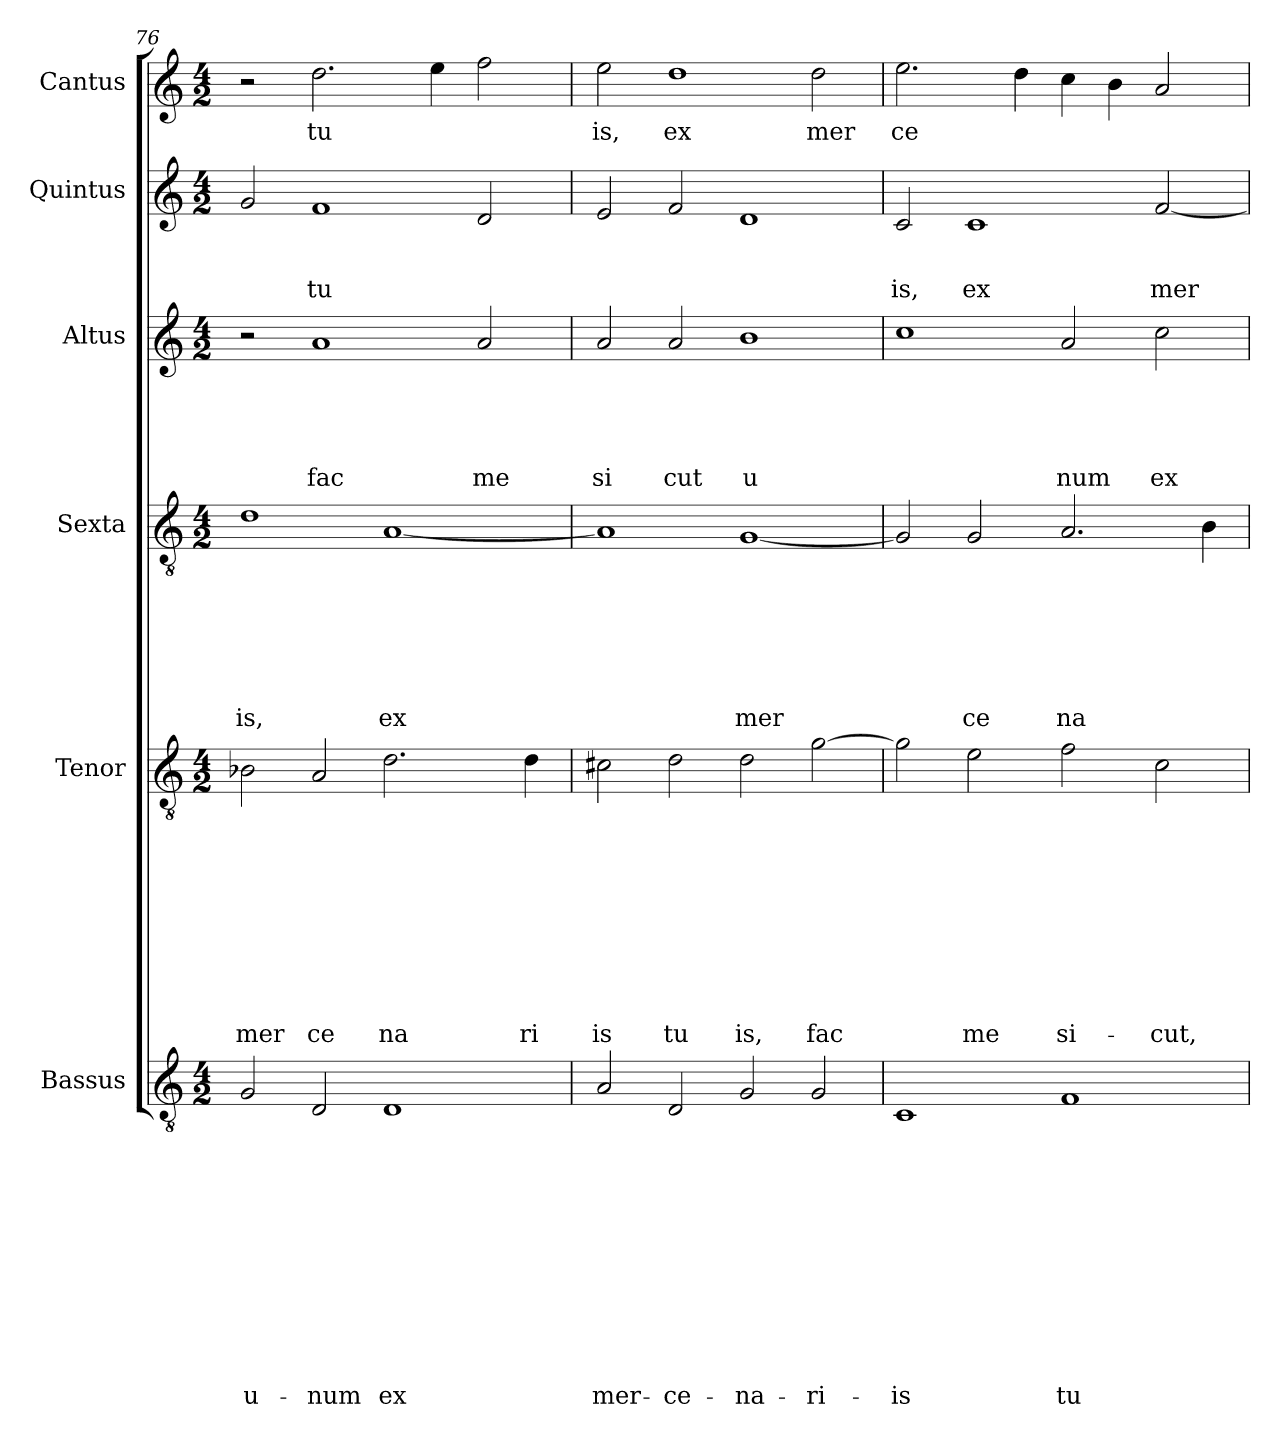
**kern	**text	**text	**text	**text	**text	**text	**text	**text	**text	**text	**text	**text	**kern	**text	**text	**text	**text	**text	**text	**text	**text	**text	**text	**kern	**text	**text	**text	**text	**text	**text	**text	**kern	**text	**text	**text	**text	**text	**kern	**text	**text	**text	**kern	**text
*part6	*part6	*part6	*part6	*part6	*part6	*part6	*part6	*part6	*part6	*part6	*part6	*part6	*part5	*part5	*part5	*part5	*part5	*part5	*part5	*part5	*part5	*part5	*part5	*part4	*part4	*part4	*part4	*part4	*part4	*part4	*part4	*part3	*part3	*part3	*part3	*part3	*part3	*part2	*part2	*part2	*part2	*part1	*part1
*staff6	*staff6	*staff6	*staff6	*staff6	*staff6	*staff6	*staff6	*staff6	*staff6	*staff6	*staff6	*staff6	*staff5	*staff5	*staff5	*staff5	*staff5	*staff5	*staff5	*staff5	*staff5	*staff5	*staff5	*staff4	*staff4	*staff4	*staff4	*staff4	*staff4	*staff4	*staff4	*staff3	*staff3	*staff3	*staff3	*staff3	*staff3	*staff2	*staff2	*staff2	*staff2	*staff1	*staff1
*I"Bassus	*	*	*	*	*	*	*	*	*	*	*	*	*I"Tenor	*	*	*	*	*	*	*	*	*	*	*I"Sexta	*	*	*	*	*	*	*	*I"Altus	*	*	*	*	*	*I"Quintus	*	*	*	*I"Cantus	*
*I'Bassus	*	*	*	*	*	*	*	*	*	*	*	*	*I'Tenor	*	*	*	*	*	*	*	*	*	*	*	*	*	*	*	*	*	*	*I'Altus	*	*	*	*	*	*I'Quintus	*	*	*	*I'Cantus	*
*clefGv2	*	*	*	*	*	*	*	*	*	*	*	*	*clefGv2	*	*	*	*	*	*	*	*	*	*	*clefGv2	*	*	*	*	*	*	*	*clefG2	*	*	*	*	*	*clefG2	*	*	*	*clefG2	*
*k[]	*	*	*	*	*	*	*	*	*	*	*	*	*k[]	*	*	*	*	*	*	*	*	*	*	*k[]	*	*	*	*	*	*	*	*k[]	*	*	*	*	*	*k[]	*	*	*	*k[]	*
*C:	*	*	*	*	*	*	*	*	*	*	*	*	*C:	*	*	*	*	*	*	*	*	*	*	*C:	*	*	*	*	*	*	*	*C:	*	*	*	*	*	*C:	*	*	*	*C:	*
*M4/2	*	*	*	*	*	*	*	*	*	*	*	*	*M4/2	*	*	*	*	*	*	*	*	*	*	*M4/2	*	*	*	*	*	*	*	*M4/2	*	*	*	*	*	*M4/2	*	*	*	*M4/2	*
=76	=76	=76	=76	=76	=76	=76	=76	=76	=76	=76	=76	=76	=76	=76	=76	=76	=76	=76	=76	=76	=76	=76	=76	=76	=76	=76	=76	=76	=76	=76	=76	=76	=76	=76	=76	=76	=76	=76	=76	=76	=76	=76	=76
!	!	!	!	!	!	!	!	!	!	!	!	!LO:LY:b	!	!	!	!	!	!	!	!	!	!	!LO:LY:b	!	!	!	!	!	!	!	!LO:LY:b	!	!	!	!	!	!	!	!	!	!	!	!
2G/	.	.	.	.	.	.	.	.	.	.	.	u-	2B-X\	.	.	.	.	.	.	.	.	.	mer	1d	.	.	.	.	.	.	is,	2r	.	.	.	.	.	2g/	.	.	.	2r	.
!	!	!	!	!	!	!	!	!	!	!	!	!LO:LY:b	!	!	!	!	!	!	!	!	!	!	!LO:LY:b	!	!	!	!	!	!	!	!	!	!	!	!	!	!LO:LY:b	!	!	!	!LO:LY:b	!	!LO:LY:b
2D/	.	.	.	.	.	.	.	.	.	.	.	-num	2A/	.	.	.	.	.	.	.	.	.	ce	.	.	.	.	.	.	.	.	1a	.	.	.	.	fac	1f	.	.	tu	2.dd\	tu
!	!	!	!	!	!	!	!	!	!	!	!	!LO:LY:b	!	!	!	!	!	!	!	!	!	!	!LO:LY:b	!	!	!	!	!	!	!	!LO:LY:b	!	!	!	!	!	!	!	!	!	!	!	!
1D	.	.	.	.	.	.	.	.	.	.	.	ex	2.d\	.	.	.	.	.	.	.	.	.	na	[<1A	.	.	.	.	.	.	ex	.	.	.	.	.	.	.	.	.	.	.	.
.	.	.	.	.	.	.	.	.	.	.	.	.	.	.	.	.	.	.	.	.	.	.	.	.	.	.	.	.	.	.	.	.	.	.	.	.	.	.	.	.	.	4ee\	.
!	!	!	!	!	!	!	!	!	!	!	!	!	!	!	!	!	!	!	!	!	!	!	!	!	!	!	!	!	!	!	!	!	!	!	!	!	!LO:LY:b	!	!	!	!	!	!
.	.	.	.	.	.	.	.	.	.	.	.	.	.	.	.	.	.	.	.	.	.	.	.	.	.	.	.	.	.	.	.	2a/	.	.	.	.	me	2d/	.	.	.	2ff\	.
!	!	!	!	!	!	!	!	!	!	!	!	!	!	!	!	!	!	!	!	!	!	!	!LO:LY:b	!	!	!	!	!	!	!	!	!	!	!	!	!	!	!	!	!	!	!	!
.	.	.	.	.	.	.	.	.	.	.	.	.	4d\	.	.	.	.	.	.	.	.	.	ri	.	.	.	.	.	.	.	.	.	.	.	.	.	.	.	.	.	.	.	.
=77	=77	=77	=77	=77	=77	=77	=77	=77	=77	=77	=77	=77	=77	=77	=77	=77	=77	=77	=77	=77	=77	=77	=77	=77	=77	=77	=77	=77	=77	=77	=77	=77	=77	=77	=77	=77	=77	=77	=77	=77	=77	=77	=77
!	!	!	!	!	!	!	!	!	!	!	!	!LO:LY:b	!	!	!	!	!	!	!	!	!	!	!LO:LY:b	!	!	!	!	!	!	!	!	!	!	!	!	!	!LO:LY:b	!	!	!	!	!	!LO:LY:b
2A/	.	.	.	.	.	.	.	.	.	.	.	mer-	2c#X\	.	.	.	.	.	.	.	.	.	is	1A]	.	.	.	.	.	.	.	2a/	.	.	.	.	si	2e/	.	.	.	2ee\	is,
!	!	!	!	!	!	!	!	!	!	!	!	!LO:LY:b	!	!	!	!	!	!	!	!	!	!	!LO:LY:b	!	!	!	!	!	!	!	!	!	!	!	!	!	!LO:LY:b	!	!	!	!	!	!LO:LY:b
2D/	.	.	.	.	.	.	.	.	.	.	.	-ce-	2d\	.	.	.	.	.	.	.	.	.	tu	.	.	.	.	.	.	.	.	2a/	.	.	.	.	cut	2f/	.	.	.	1dd	ex
!	!	!	!	!	!	!	!	!	!	!	!	!LO:LY:b	!	!	!	!	!	!	!	!	!	!	!LO:LY:b	!	!	!	!	!	!	!	!LO:LY:b	!	!	!	!	!	!LO:LY:b	!	!	!	!	!	!
2G/	.	.	.	.	.	.	.	.	.	.	.	-na-	2d\	.	.	.	.	.	.	.	.	.	is,	[<1G	.	.	.	.	.	.	mer	1b	.	.	.	.	u	1d	.	.	.	.	.
!	!	!	!	!	!	!	!	!	!	!	!	!LO:LY:b	!	!	!	!	!	!	!	!	!	!	!LO:LY:b	!	!	!	!	!	!	!	!	!	!	!	!	!	!	!	!	!	!	!	!LO:LY:b
2G/	.	.	.	.	.	.	.	.	.	.	.	-ri-	[<2g\	.	.	.	.	.	.	.	.	.	fac	.	.	.	.	.	.	.	.	.	.	.	.	.	.	.	.	.	.	2dd\	mer
!!LO:LB:g=z
=78	=78	=78	=78	=78	=78	=78	=78	=78	=78	=78	=78	=78	=78	=78	=78	=78	=78	=78	=78	=78	=78	=78	=78	=78	=78	=78	=78	=78	=78	=78	=78	=78	=78	=78	=78	=78	=78	=78	=78	=78	=78	=78	=78
!	!	!	!	!	!	!	!	!	!	!	!	!LO:LY:b	!	!	!	!	!	!	!	!	!	!	!	!	!	!	!	!	!	!	!	!	!	!	!	!	!	!	!	!	!LO:LY:b	!	!LO:LY:b
1C	.	.	.	.	.	.	.	.	.	.	.	-is	2g\]	.	.	.	.	.	.	.	.	.	.	2G/]	.	.	.	.	.	.	.	1cc	.	.	.	.	.	2c/	.	.	is,	2.ee\	ce
!	!	!	!	!	!	!	!	!	!	!	!	!	!	!	!	!	!	!	!	!	!	!	!LO:LY:b	!	!	!	!	!	!	!	!LO:LY:b	!	!	!	!	!	!	!	!	!	!LO:LY:b	!	!
.	.	.	.	.	.	.	.	.	.	.	.	.	2e\	.	.	.	.	.	.	.	.	.	me	2G/	.	.	.	.	.	.	ce	.	.	.	.	.	.	1c	.	.	ex	.	.
.	.	.	.	.	.	.	.	.	.	.	.	.	.	.	.	.	.	.	.	.	.	.	.	.	.	.	.	.	.	.	.	.	.	.	.	.	.	.	.	.	.	4dd\	.
!	!	!	!	!	!	!	!	!	!	!	!	!LO:LY:b	!	!	!	!	!	!	!	!	!	!	!LO:LY:b	!	!	!	!	!	!	!	!LO:LY:b	!	!	!	!	!	!LO:LY:b	!	!	!	!	!	!
1F	.	.	.	.	.	.	.	.	.	.	.	tu-	2f\	.	.	.	.	.	.	.	.	.	si-	2.A/	.	.	.	.	.	.	na	2a/	.	.	.	.	num	.	.	.	.	4cc\	.
.	.	.	.	.	.	.	.	.	.	.	.	.	.	.	.	.	.	.	.	.	.	.	.	.	.	.	.	.	.	.	.	.	.	.	.	.	.	.	.	.	.	4b\	.
!	!	!	!	!	!	!	!	!	!	!	!	!	!	!	!	!	!	!	!	!	!	!	!LO:LY:b	!	!	!	!	!	!	!	!	!	!	!	!	!	!LO:LY:b	!	!	!	!LO:LY:b	!	!
.	.	.	.	.	.	.	.	.	.	.	.	.	2c\	.	.	.	.	.	.	.	.	.	-cut,	.	.	.	.	.	.	.	.	2cc\	.	.	.	.	ex	[<2f/	.	.	mer	2a/	.
.	.	.	.	.	.	.	.	.	.	.	.	.	.	.	.	.	.	.	.	.	.	.	.	4B\	.	.	.	.	.	.	.	.	.	.	.	.	.	.	.	.	.	.	.
=	=	=	=	=	=	=	=	=	=	=	=	=	=	=	=	=	=	=	=	=	=	=	=	=	=	=	=	=	=	=	=	=	=	=	=	=	=	=	=	=	=	=	=
*-	*-	*-	*-	*-	*-	*-	*-	*-	*-	*-	*-	*-	*-	*-	*-	*-	*-	*-	*-	*-	*-	*-	*-	*-	*-	*-	*-	*-	*-	*-	*-	*-	*-	*-	*-	*-	*-	*-	*-	*-	*-	*-	*-
